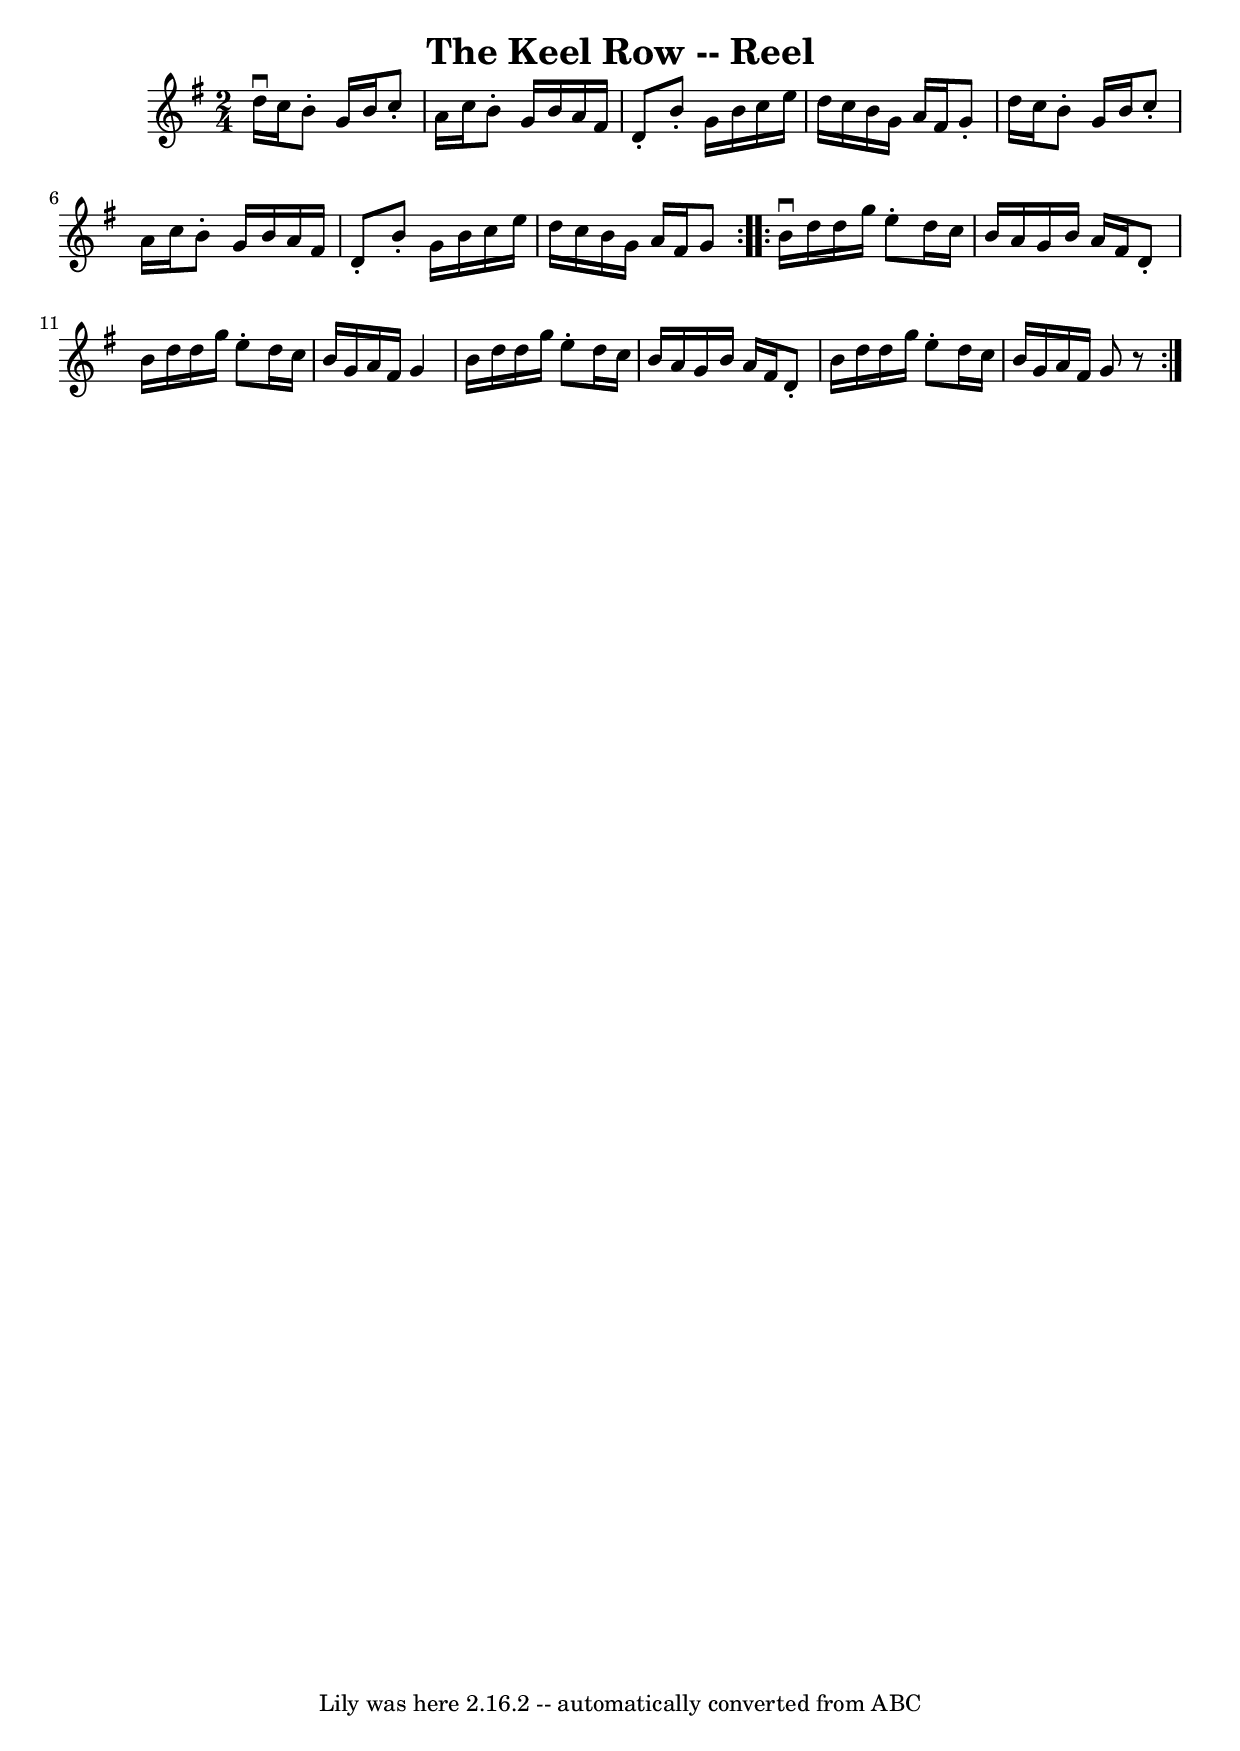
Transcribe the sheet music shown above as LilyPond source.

\version "2.7.40"
\include "Mammoth.ily"
\header {
	%% book = "Ryan's Mammoth Collection"
	crossRefNumber = "1"
	footnotes = "\\\\168\\\\(Or TWIN SISTERS.)\\\\TWIN SISTERS.-First two ladies join hands, chassa across.\\\\[same time] First two gents chassa across, outside singly,\\\\join hands, chassa back, [same time] two ladies return\\\\outside.-First couple down the centre, back, cast off,\\\\right and left. [Next two ladies, etc."
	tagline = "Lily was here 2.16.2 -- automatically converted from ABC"
	title = "The Keel Row -- Reel"
}
voicedefault =  {


\repeat volta 2 {
\time 2/4 
\key g \major d''16^\downbow c''16  |
 b'8 -. g'16   
 b'16 c''8 -. a'16 c''16    |
 b'8 -. g'16 b'16 a'16    
fis'16 d'8 -.   |
 b'8 -. g'16 b'16 c''16 e''16 d''16  
 c''16    |
 b'16 g'16 a'16 fis'16 g'8 -. d''16 c''16 
   |
 b'8 -. g'16 b'16 c''8 -. a'16 c''16    |
   
b'8 -. g'16 b'16 a'16 fis'16 d'8 -.   |
 b'8 -. g'16    
b'16 c''16 e''16 d''16 c''16    |
 b'16 g'16 a'16    
fis'16 g'8  } \repeat volta 2 { b'16^\downbow d''16 d''16 g''16 
 e''8 -. d''16 c''16    |
 b'16 a'16 g'16 b'16 a'16  
 fis'16 d'8 -.   |
 b'16 d''16 d''16 g''16 e''8 -.   
d''16 c''16    |
 b'16 g'16 a'16 fis'16 g'4    |
  
 b'16 d''16 d''16 g''16 e''8 -. d''16 c''16    |
   
b'16 a'16 g'16 b'16 a'16 fis'16 d'8 -.   |
 b'16    
d''16 d''16 g''16 e''8 -. d''16 c''16    |
 b'16 g'16  
 a'16 fis'16 g'8    r8 }   
}

\score{
    <<

	\context Staff="default"
	{
	    \voicedefault 
	}

    >>
	\layout {
	}
	\midi {}
}
